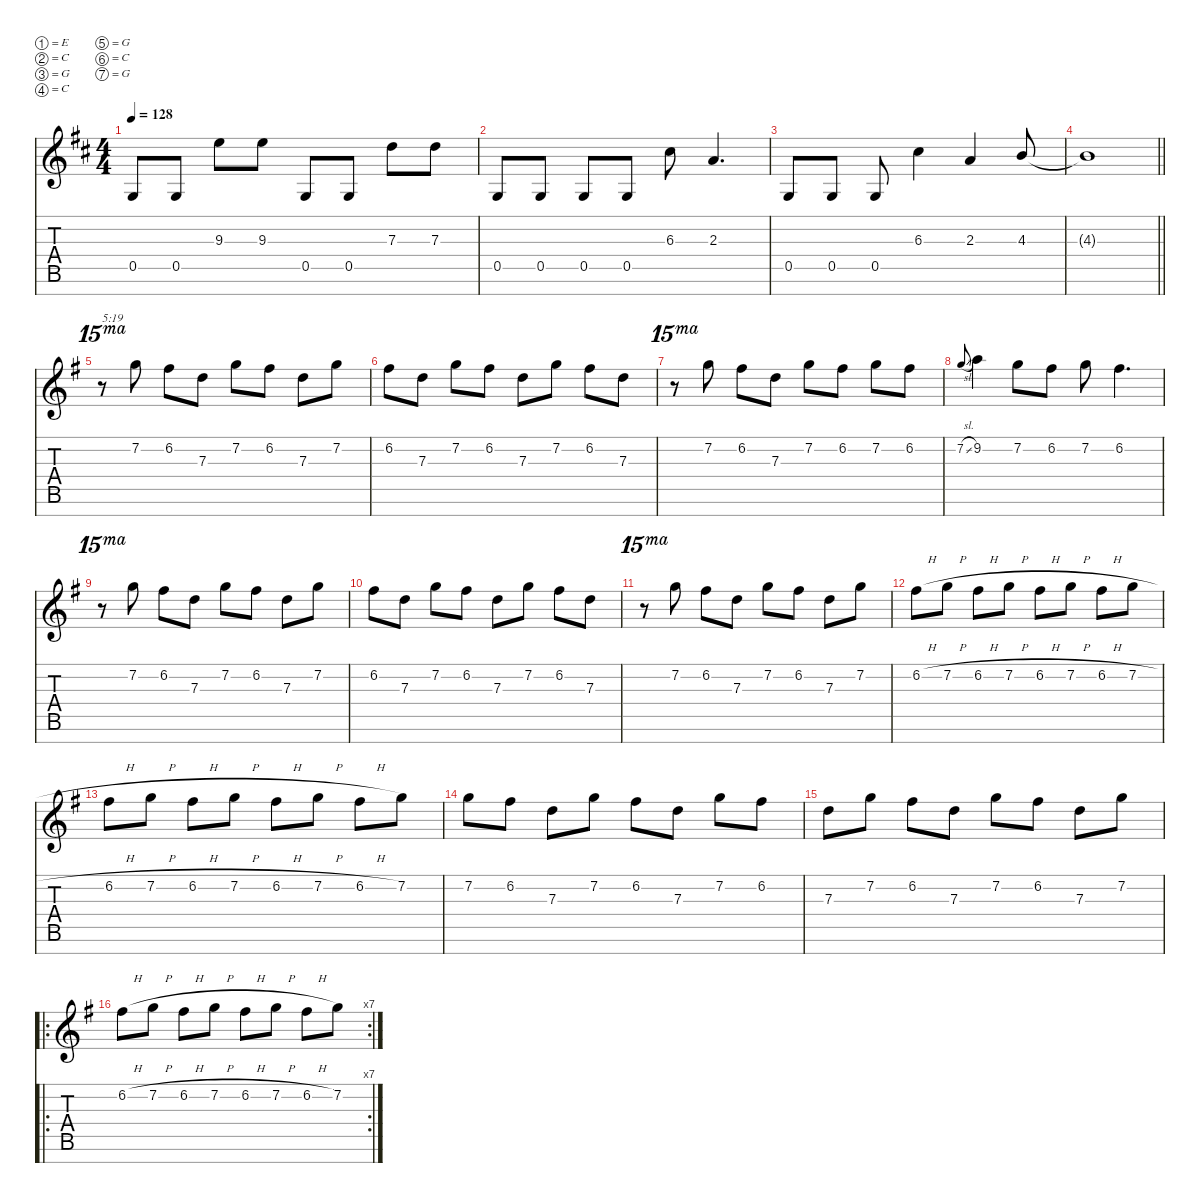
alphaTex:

\defaultSystemsLayout 4
\hideDynamics
\bracketExtendMode nobrackets
\singleTrackTrackNamePolicy hidden
\multiTrackTrackNamePolicy hidden
\firstSystemTrackNameMode fullname
\firstSystemTrackNameOrientation horizontal
\otherSystemsTrackNameOrientation horizontal
\track ("Guitar 1" "dist.guit.") {instrument distortionguitar}
\staff {score tabs}
\tuning (E4 C4 G3 C3 G2 C2 G1)
\ts (4 4)
\tempo 128
\clef g2
\ks bminor
0.5{acc forcenatural}.8{dy f beam Up} 0.5{acc forcenatural}.8{beam Up} 9.3{acc forcenatural}.8{beam Down} 9.3{acc forcenatural}.8{beam Down} 0.5{acc forcenatural}.8{beam Up} 0.5{acc forcenatural}.8{beam Up} 7.3{acc forcenatural}.8{beam Down} 7.3{acc forcenatural}.8{beam Down} |
0.5{acc forcenatural}.8{beam Up} 0.5{acc forcenatural}.8{beam Up} 0.5{acc forcenatural}.8{beam Up} 0.5{acc forcenatural}.8{beam Up} 6.3{acc #}.8{beam Down} 2.3{acc forcenatural}.4{d beam Up} |
0.5{acc forcenatural}.8{beam Up} 0.5{acc forcenatural}.8{beam Up} 0.5{acc forcenatural}.8{beam Up} 6.3{acc #}.4{beam Down} 2.3{acc forcenatural}.4{beam Up} 4.3{acc forcenatural}.8{beam Up} |
\barLineRight lightlight
4.3{t acc forcenatural}.1{beam Down} |
\ks eminor
r.8{ot 15ma txt "5:19" beam Down} 7.2{acc forcenatural}.8{beam Down} 6.2{acc #}.8{beam Down} 7.3{acc forcenatural}.8{beam Down} 7.2{acc forcenatural}.8{beam Down} 6.2{acc #}.8{beam Down} 7.3{acc forcenatural}.8{beam Down} 7.2{acc forcenatural}.8{beam Down} |
6.2{acc #}.8{beam Down} 7.3{acc forcenatural}.8{beam Down} 7.2{acc forcenatural}.8{beam Down} 6.2{acc #}.8{beam Down} 7.3{acc forcenatural}.8{beam Down} 7.2{acc forcenatural}.8{beam Down} 6.2{acc #}.8{beam Down} 7.3{acc forcenatural}.8{beam Down} |
r.8{ot 15ma beam Down} 7.2{acc forcenatural}.8{beam Down} 6.2{acc #}.8{beam Down} 7.3{acc forcenatural}.8{beam Down} 7.2{acc forcenatural}.8{beam Down} 6.2{acc #}.8{beam Down} 7.2{acc forcenatural}.8{beam Down} 6.2{acc #}.8{dy mf beam Down} |
7.2{sl acc forcenatural}.8{gr onbeat beam Up} 9.2{acc forcenatural}.4{dy f beam Down} 7.2{acc forcenatural}.8{beam Down} 6.2{acc #}.8{beam Down} 7.2{acc forcenatural}.8{beam Down} 6.2{acc #}.4{d beam Down} |
r.8{ot 15ma beam Down} 7.2{acc forcenatural}.8{beam Down} 6.2{acc #}.8{beam Down} 7.3{acc forcenatural}.8{beam Down} 7.2{acc forcenatural}.8{beam Down} 6.2{acc #}.8{beam Down} 7.3{acc forcenatural}.8{beam Down} 7.2{acc forcenatural}.8{beam Down} |
6.2{acc #}.8{beam Down} 7.3{acc forcenatural}.8{beam Down} 7.2{acc forcenatural}.8{beam Down} 6.2{acc #}.8{beam Down} 7.3{acc forcenatural}.8{beam Down} 7.2{acc forcenatural}.8{beam Down} 6.2{acc #}.8{beam Down} 7.3{acc forcenatural}.8{beam Down} |
r.8{ot 15ma beam Down} 7.2{acc forcenatural}.8{beam Down} 6.2{acc #}.8{beam Down} 7.3{acc forcenatural}.8{beam Down} 7.2{acc forcenatural}.8{beam Down} 6.2{acc #}.8{beam Down} 7.3{acc forcenatural}.8{beam Down} 7.2{acc forcenatural}.8{beam Down} |
6.2{h acc #}.8{beam Down} 7.2{h acc forcenatural}.8{beam Down} 6.2{h acc #}.8{beam Down} 7.2{h acc forcenatural}.8{beam Down} 6.2{h acc #}.8{beam Down} 7.2{h acc forcenatural}.8{beam Down} 6.2{h acc #}.8{beam Down} 7.2{h acc forcenatural}.8{beam Down} |
6.2{h acc #}.8{beam Down} 7.2{h acc forcenatural}.8{beam Down} 6.2{h acc #}.8{beam Down} 7.2{h acc forcenatural}.8{beam Down} 6.2{h acc #}.8{beam Down} 7.2{h acc forcenatural}.8{beam Down} 6.2{h acc #}.8{beam Down} 7.2{acc forcenatural}.8{beam Down} |
7.2{acc forcenatural}.8{beam Down} 6.2{acc #}.8{beam Down} 7.3{acc forcenatural}.8{beam Down} 7.2{acc forcenatural}.8{beam Down} 6.2{acc #}.8{beam Down} 7.3{acc forcenatural}.8{beam Down} 7.2{acc forcenatural}.8{beam Down} 6.2{acc #}.8{beam Down} |
7.3{acc forcenatural}.8{beam Down} 7.2{acc forcenatural}.8{beam Down} 6.2{acc #}.8{beam Down} 7.3{acc forcenatural}.8{beam Down} 7.2{acc forcenatural}.8{beam Down} 6.2{acc #}.8{beam Down} 7.3{acc forcenatural}.8{beam Down} 7.2{acc forcenatural}.8{beam Down} |
\ro
\rc 7
6.2{h acc #}.8{beam Down} 7.2{h acc forcenatural}.8{beam Down} 6.2{h acc #}.8{beam Down} 7.2{h acc forcenatural}.8{beam Down} 6.2{h acc #}.8{beam Down} 7.2{h acc forcenatural}.8{beam Down} 6.2{h acc #}.8{beam Down} 7.2{acc forcenatural}.8{beam Down}
